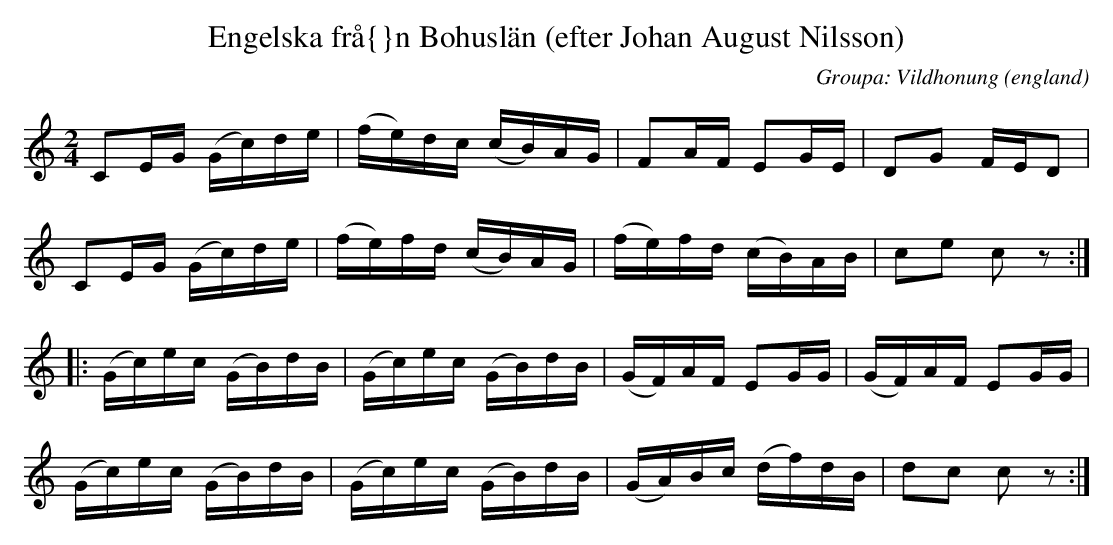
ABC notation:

X:1
T:Engelska fr\aa{}n Bohusl\"an (efter Johan August Nilsson)
O:england
C:Groupa: Vildhonung
M:2/4
L:1/16
K:C
C2EG (Gc)de|(fe)dc (cB)AG|F2AF E2GE|D2G2 FED2|
C2EG (Gc)de|(fe)fd (cB)AG|(fe)fd (cB)AB|c2e2 c2 z2:|
|:(Gc)ec (GB)dB|(Gc)ec (GB)dB|(GF)AF E2GG|(GF)AF E2GG|
(Gc)ec (GB)dB|(Gc)ec (GB)dB|(GA)Bc (df)dB|d2c2 c2 z2:|
